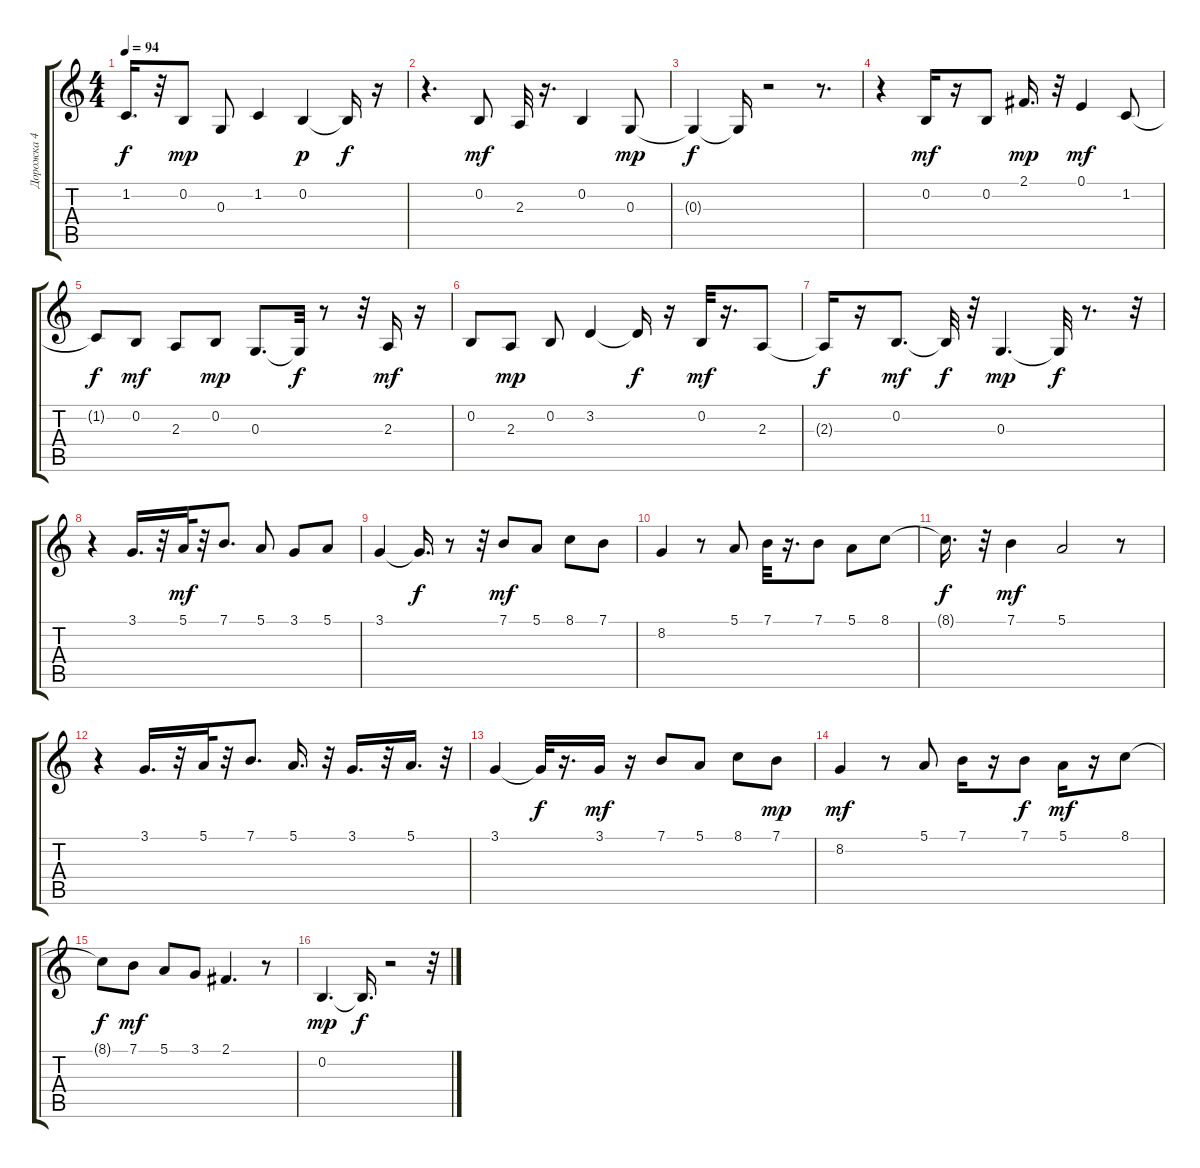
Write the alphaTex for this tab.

\track ("Дорожка 4" "Дорожка 4") {instrument cello}
\staff {score tabs}
\tuning (E4 B3 G3 D3 A2 E2) {hide}
\ts (4 4)
\tempo 94
\clef g2
\ks c
1.2{t}.16{d dy f} r.32 0.2.8{dy mp} 0.3.8 1.2.4 0.2.4{dy p} 0.2{t}.16{dy f} r.16 |
r.4{d} 0.2.8{dy mf} 2.3.32 r.16{d} 0.2.4 0.3.8{dy mp} |
0.3{t}.4{dy f} 0.3{t}.16 r.2 r.8{d} |
r.4 0.2.16{dy mf} r.16 0.2.8 2.1.16{d dy mp} r.32 0.1.4{dy mf} 1.2.8 |
1.2{t}.8{dy f} 0.2.8{dy mf} 2.3.8 0.2.8{dy mp} 0.3.8{d} 0.3{t}.32{dy f} r.8 r.32 2.3.16{dy mf} r.16 |
0.2.8 2.3.8{dy mp} 0.2.8 3.2.4 3.2{t}.16{dy f} r.16 0.2.32{dy mf} r.16{d} 2.3.8 |
2.3{t}.16{dy f} r.16 0.2.8{d dy mf} 0.2{t}.32{dy f} r.32 0.3.4{d dy mp} 0.3{t}.32{dy f} r.8{d} r.32 |
r.4 3.1.16{d} r.32 5.1.32{dy mf} r.32 7.1.8{d} 5.1.8 3.1.8 5.1.8 |
3.1.4 3.1{t}.16{d dy f} r.8 r.32 7.1.8{dy mf} 5.1.8 8.1.8 7.1.8 |
8.2.4 r.8 5.1.8 7.1.32 r.16{d} 7.1.8 5.1.8 8.1.8 |
8.1{t}.16{d dy f} r.32 7.1.4{dy mf} 5.1.2 r.8 |
r.4 3.1.16{d} r.32 5.1.32 r.32 7.1.8{d} 5.1.16{d} r.32 3.1.16{d} r.32 5.1.16{d} r.32 |
3.1.4 3.1{t}.32{dy f} r.16{d} 3.1.16{dy mf} r.16 7.1.8 5.1.8 8.1.8 7.1.8{dy mp} |
8.2.4{dy mf} r.8 5.1.8 7.1.16 r.16 7.1.8{dy f} 5.1.16{dy mf} r.16 8.1.8 |
8.1{t}.8{dy f} 7.1.8{dy mf} 5.1.8 3.1.8 2.1.4{d} r.8 |
0.2.4{d dy mp} 0.2{t}.16{d dy f} r.2 r.32
